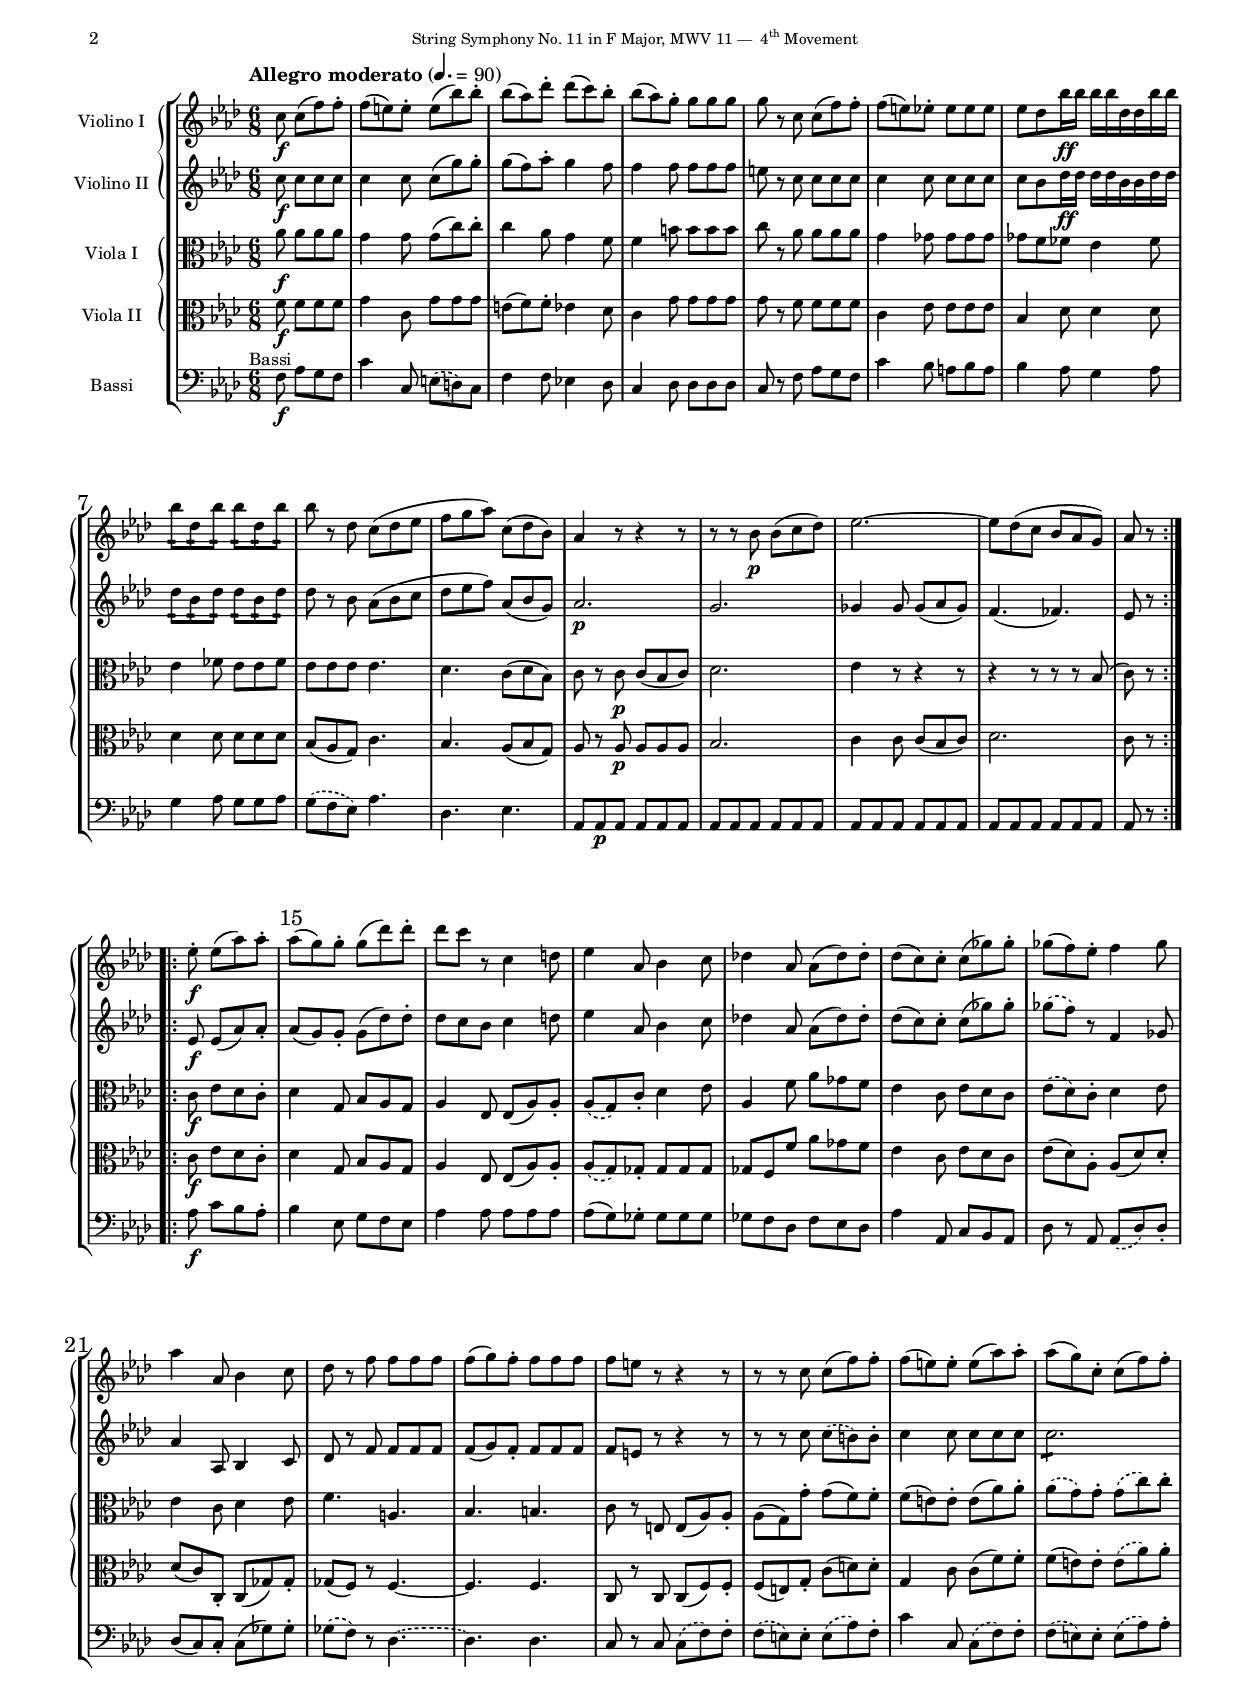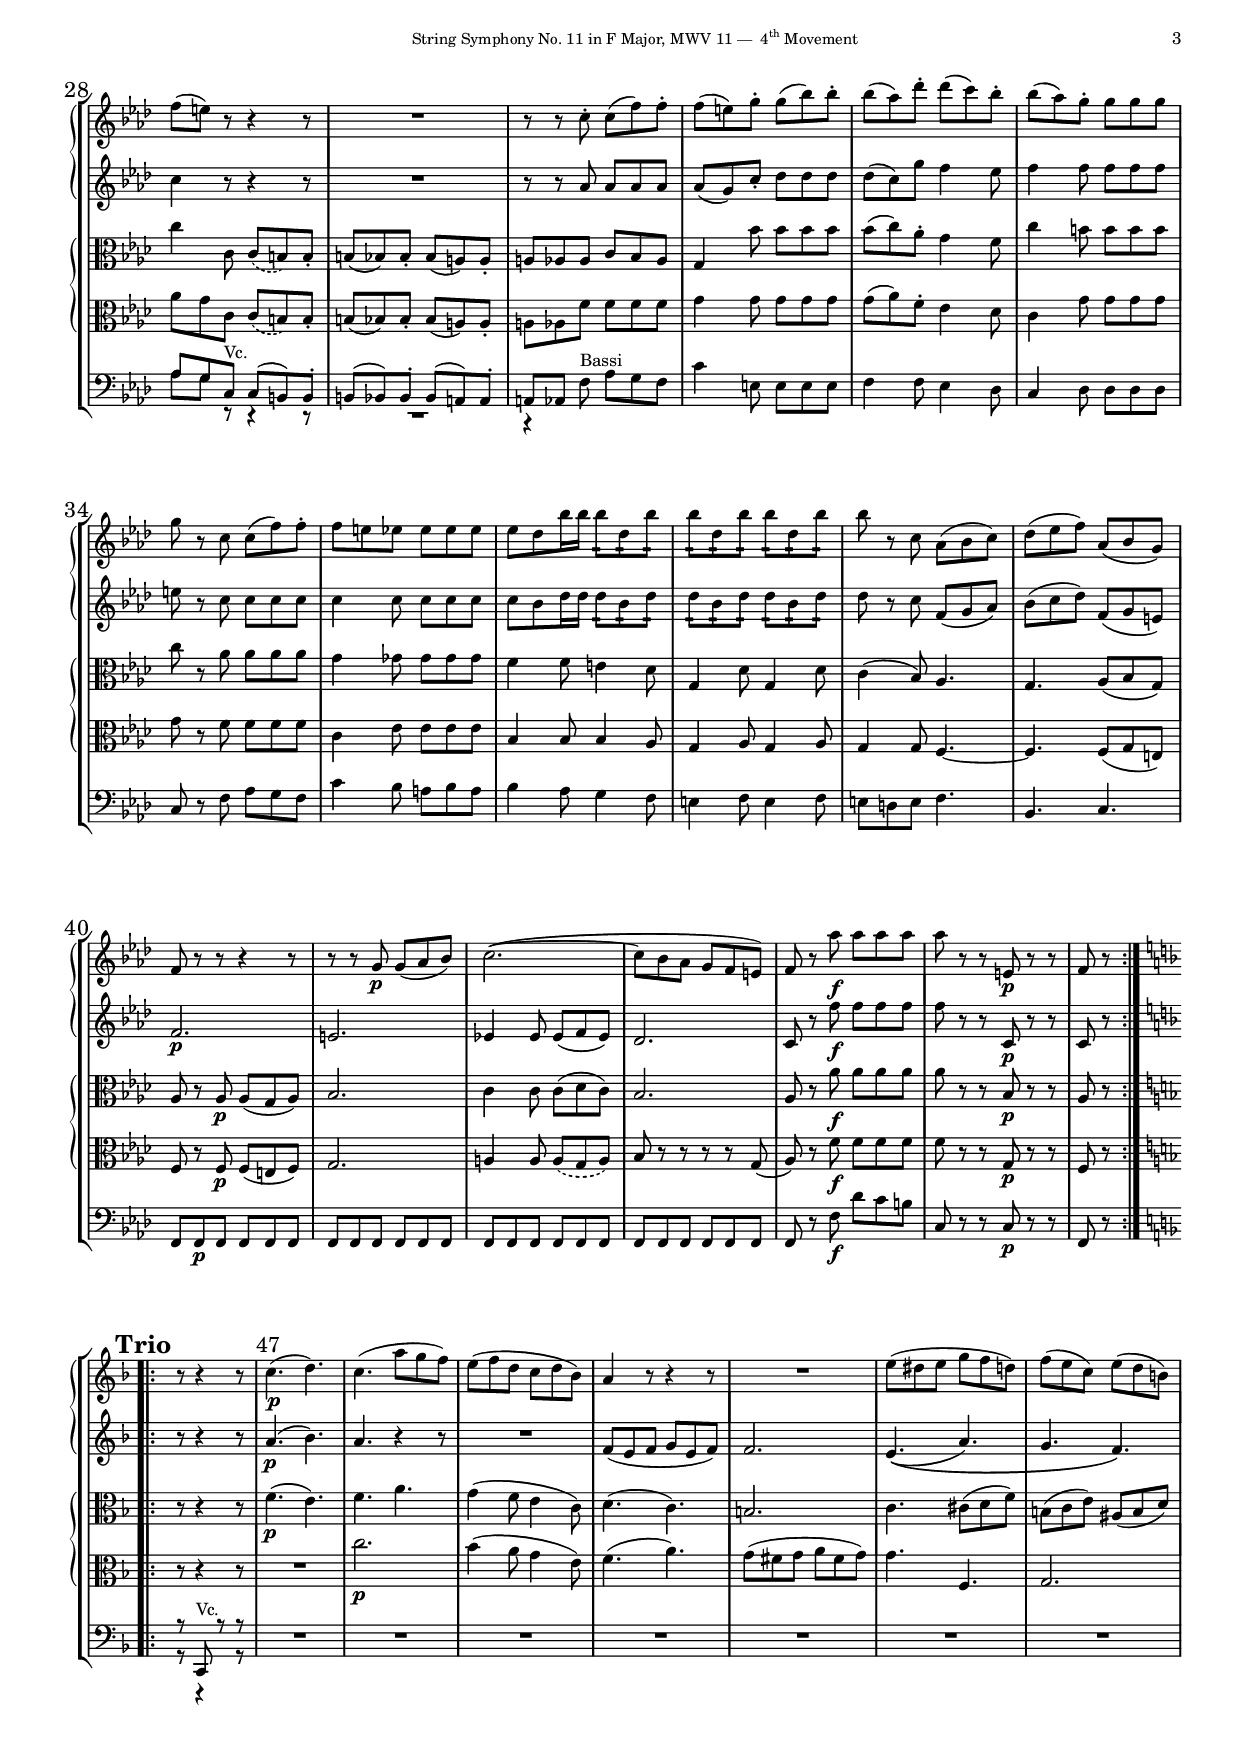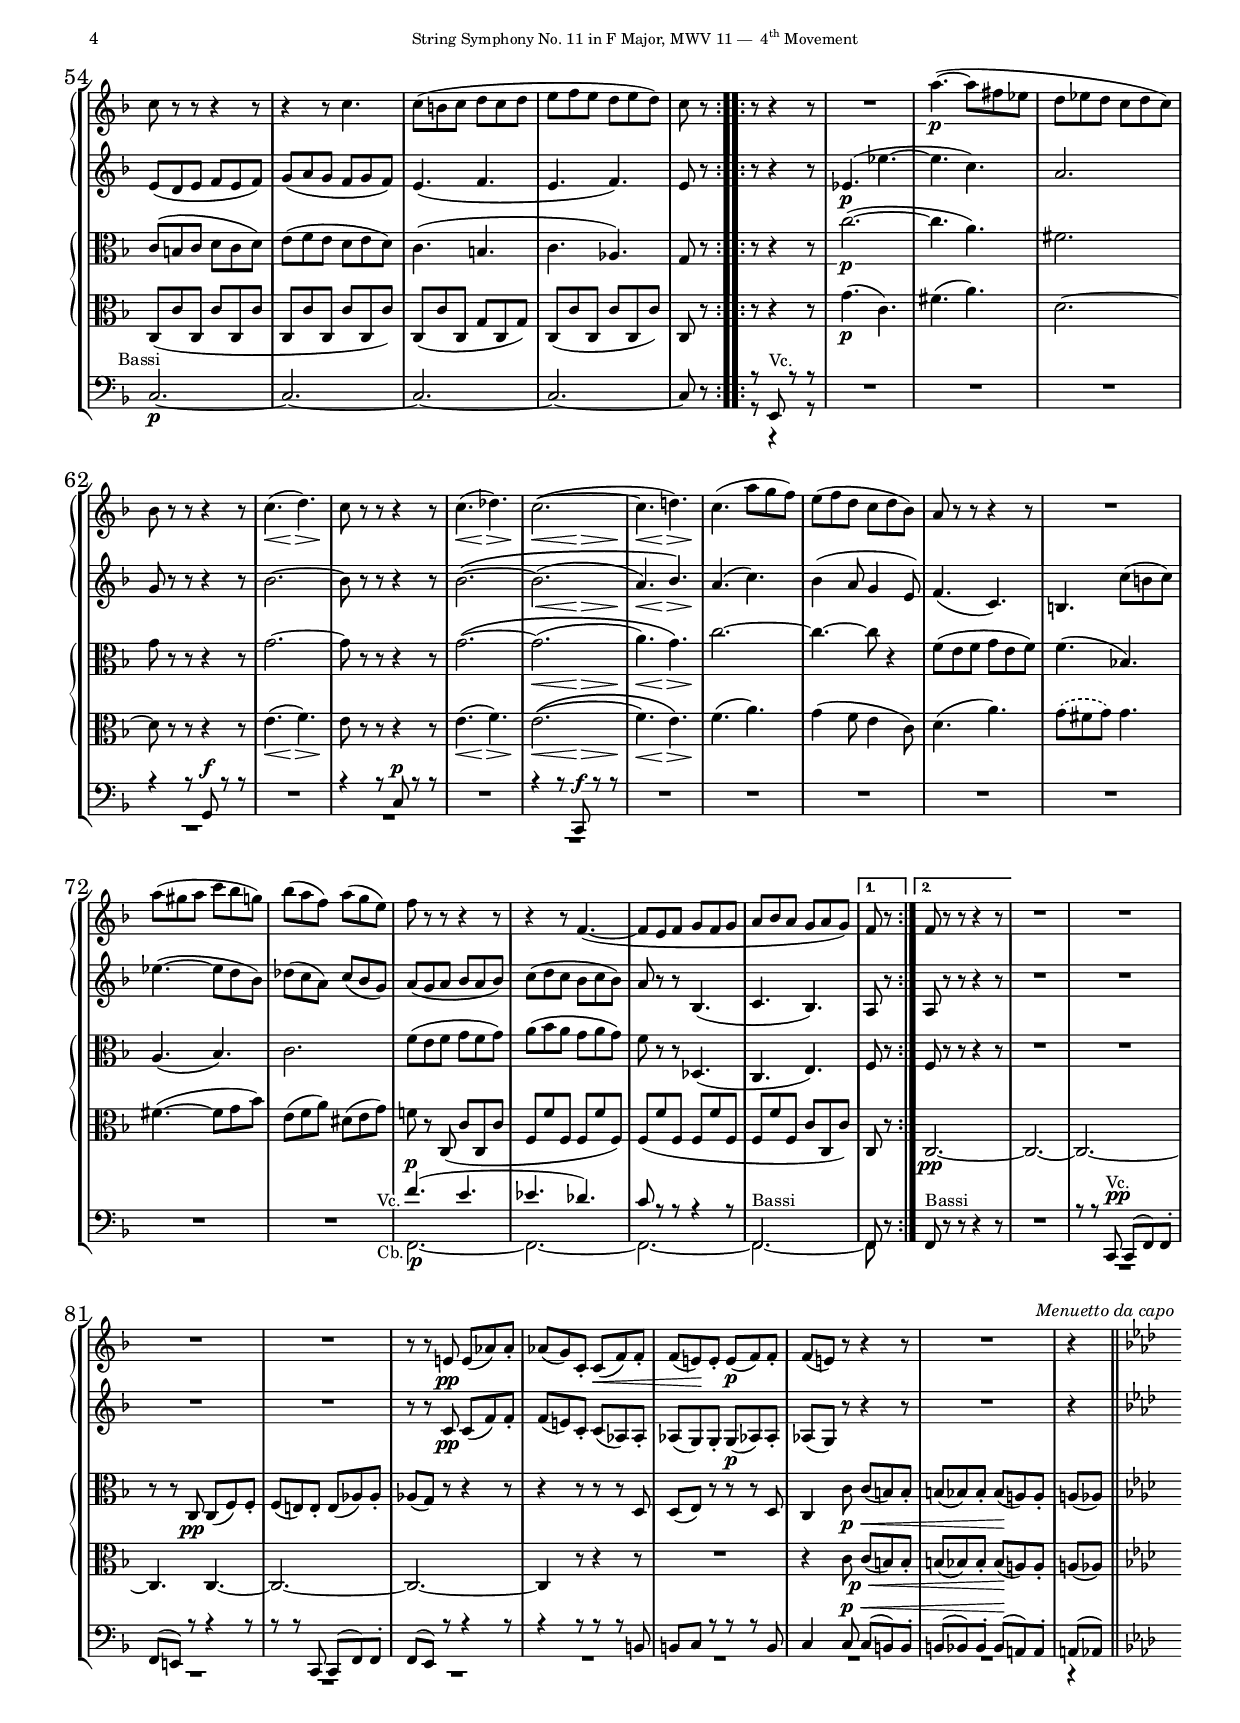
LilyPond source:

%###############################################################################
%#                                 H E A D E R                                 #
%###############################################################################
%
%  Composer           : Felix Mendelssohn (1809 - 1847)
%  work               : String Symphony No. 11 in F Major, MWV 11
%  Source             : Leipziger Ausgabe der Werke, Serie I, Bd.3
%  Type of score      : Score conductor mvt I
%  Typesetter         : Sébastien MANEN
%  date of initiation : Sunday 15 January 2023, 12:23
%
%###############################################################################
%#                          I N C L U D E   F I L E S                          #
%###############################################################################
\version "2.22.1"
\include "./00-Common/Symph11_MWV11_Header.ily"
\include "./00-Common/Symph11_MWV11_PaperConductors.ily"
%  work        : String Symphony No. 11 in F major, MWV 11
%  typesetter  : Sébastien MANEN
%  date        : Sunday 15 January 2023, 12:23
%###############################################################################
%#                           T I M E   S E C T I O N                           #
%###############################################################################
timeMvtI = {
	\time 4/4
}
timeMvtII = {
	\time 2/4
}
timeMvtIII = {
	\time 3/4
}
timeMvtIV = {
	\time 6/8
}
timeMvtV = {
	\time 4/4
}

\include "./00-Common/Symph11_MWV11_LayoutConductors.ily"
%  work        : String Symphony No. 11 in F major, MWV 11
%  typesetter  : Sébastien MANEN
%  date        : Sunday 15 January 2023, 12:23
%###############################################################################
%#                      S H O R T C U T S   S E C T I O N                      #
%###############################################################################
arco = \markup {\italic arco}
bassi = \markup {Bassi}
cb = \markup {Cb.}
pizz = \markup {\italic pizz.}
semprepp = \markup {\italic {sempre} \dynamic pp}
vc = \markup {Vc.}

crescendo = \markup {\italic crescendo}
pcrescendo = \markup { \dynamic p \italic crescendo}
simile = \markup {\italic simile}

adlib = \markup {\italic {ad lib.}}
dolce = \markup {\italic {dolce}}


atempo = \markup {\italic {a tempo}}
crescmarkup = \markup {\italic cresc.}
dimmarkup = \markup {\italic dim.}
pocorit = \markup {\italic {poco rit.}}
rit = \markup {\italic rit.}

markTrio = \mark \markup {
	\abs-fontsize #12 \bold "Trio"
}

markMenuetto = \markup {
	\abs-fontsize #12 \bold "Menuetto"
}

%markMenuettodacapo = {
%	\once \override Score.RehearsalMark.break-visibility = ##(#t #t #t)
%	\once \override Score.RehearsalMark.self-alignment-X = #RIGHT
%	\mark \markup {
%		\abs-fontsize #12 \italic "Menuetto da capo"
%	}
%}
menuettodacapo = {
	\once \override TextScript.self-alignment-X = 1
	s8^\markup {
		\italic {Menuetto da capo}
	}
}

menuettodacapoDown = {
	\once \override TextScript.self-alignment-X = 1
	s8_\markup {
		\italic {Menuetto da capo}
	}
}


mmrPos = #(define-music-function
	(position)
	(number?)
	#{
		\once \override MultiMeasureRest.staff-position = #(- position 2)
	#}
)


hairpinShorten = #(define-music-function
	(shortLength)
	(pair?)
	#{
		\once \override Hairpin.shorten-pair = #shortLength
	#}
)

displayBarNumber = {
	\once \override Score.BarNumber.break-visibility = ##(#t #t #t)
	\once \override Score.BarNumber.self-alignment-X = #-1
}

aIIXoffset = #(define-music-function
	(offset)
	(number?)
	#{
		\once \override CombineTextScript.X-offset = #offset
	#}
)

dynEO = #(define-music-function
	(offset)
	(pair?)
	#{
		\once \override DynamicText.extra-offset = #offset
		\once \override DynamicText.whiteout = ##t
		\once \override DynamicText.whiteout-style = #'outline
	#}
)

beamOffset = #(define-music-function
	(position)
	(pair?)
	#{
		\once \offset positions #position Beam
	#}
)

aIIOmit = \once \omit Voice.CombineTextScript

whiteoutMarkup = {
	\once \override Hairpin.layer = #4
	\once \override TextScript.layer = #3
	\once \override TextScript.whiteout = ##t
	\once \override TextScript.whiteout-style = #'outline
}

beamGap = #(define-music-function
	(gap)
	(number?)
	#{
		\once \override Beam.auto-knee-gap = #gap
	#}
)

markEO = #(define-music-function
	(offset)
	(pair?)
	#{
		\once \override TextScript.layer = #3
		\once \override TextScript.extra-offset = #offset
		\once \override TextScript.whiteout = ##t
		\once \override TextScript.whiteout-style = #'outline
	#}
)

omitMMRN = \omit MultiMeasureRestNumber

tempoExtraOffset = #(define-music-function
	(offset)
	(pair?)
	#{
		\once \override Score.MetronomeMark.extra-offset = #offset
	#}
)

mmrnDown = {
	\once \override MultiMeasureRestNumber.direction = #-1 
}

stemOffset = #(define-music-function
	(offset)
	(number?)
	#{
		\once \offset length #offset Stem
	#}
)

%%%%%%%%%%%%%%%%%%%%%%%%%%%%%%%%%%%%%%%%%%%%%%%%%%%%%%%%%%%%%%%%%%%%%%%%%%%%%%%%




%aIIExtraOffset = #(define-music-function
%	(extraoffset)
%	(pair?)
%	#{
%		\once \override CombineTextScript.extra-offset = #extraoffset
%	#}
%)

%arpeggioPadding = #(define-music-function
%	(padding)
%	(number?)
%	#{
%		\once \override Voice.Arpeggio.padding = #padding
%	#}
%)

%beamLeftTwoRightOne = {
%	\set stemLeftBeamCount = #2
%	\set stemRightBeamCount = #1
%}

%beamLeftOneRightTwo = {
%	\set stemLeftBeamCount = #1
%	\set stemRightBeamCount = #2
%}

%setBeamTriple = { 
%	\set subdivideBeams = ##t
%	\set baseMoment = #(ly:make-moment 1/8)
%	\set beatStructure = 2,2,2
%}

%crescText = #(define-music-function
%	(cresctext)
%	(markup?)
%	#{
%		\once \set crescendoText = \markup {\italic { #cresctext } }
%		\once \set crescendoSpanner = #'text
%	#}
%)
%dimText = #(define-music-function
%	(cresctext)
%	(markup?)
%	#{
%		\once \set decrescendoText = \markup {\italic { #cresctext } }
%		\once \set decrescendoSpanner = #'text
%	#}
%)


%dynSpanYoffset = #(define-music-function
%	(offset)
%	(number?)
%	#{
%		\once \override DynamicTextSpanner.bound-details.right.Y = #offset
%	#}
%)

%hairpinEO = #(define-music-function
%	(offset)
%	(pair?)
%	#{
%		\once \override Hairpin.extra-offset = #offset
%		\once \override Hairpin.whiteout = ##t
%		\once \override Hairpin.whiteout-style = #'outline
%	#}
%)

%InCueContext = {
%	\override Beam.beam-thickness = #0.30 % 0.30
%	\override StemTremolo.beam-thickness = #0.35 % 0.30
%	\override Beam.length-fraction = #0.67 % 0.8
%	\override Stem.length-fraction = #0.8 % 0.8
%%	\override Stem.length = #7
%%	\override Beam.length = #7
%	\set fontSize = #-3 %-3
%}

%OutCueContext = {
%	\revert Beam.beam-thickness
%	\revert StemTremolo.beam-thickness
%	\revert Beam.length-fraction
%	\revert Stem.length-fraction
%%	\override Stem.length = #7
%%	\override Beam.length = #7
%	\unset fontSize
%}

%mmrPos = #(define-music-function
%	(position)
%	(number?)
%	#{
%		\once \override MultiMeasureRest.staff-position = #(- position 2)
%	#}
%)

%mmrLength = #(define-music-function
%	(length)
%	(number?)
%	#{
%		\once \override MultiMeasureRest.space-increment = #length
%	#}
%)

%mmrMinLength = #(define-music-function
%	(length)
%	(number?)
%	#{
%		\once \override MultiMeasureRest.minimum-length = #length
%	#}
%)

%mmrCondens = \once \override MultiMeasureRest.springs-and-rods = #ly:spanner::set-spacing-rods 

%markXoffset = #(define-music-function
%	(offset)
%	(number?)
%	#{
%		\once \override Score.RehearsalMark.self-alignment-X = #(- offset)
%	#}
%)

%markYoffset = #(define-music-function
%	(offset)
%	(number?)
%	#{
%		\once \override Score.RehearsalMark.Y-offset = #offset
%	#}
%)

%noteShift = #(define-music-function
%	(shift)
%	(number?)
%	#{
%		\once \override NoteColumn.force-hshift = #shift
%	#}
%)

%no = {
%	\undo \omit MultiMeasureRestNumber
%}


%ni = {
%	\omit MultiMeasureRestNumber
%}

%ottavaShorten = #(define-music-function
%	(value)
%	(pair?)
%	#{
%		\once \override Staff.OttavaBracket.shorten-pair = #value
%	#}
%)

%setSextolet = {
%	\set subdivideBeams = ##t
%	\set baseMoment = #(ly:make-moment 1/8)
%	\set beatStructure = 2,2,2,2
%	\override TupletNumber.Y-offset = #-3
%	\override TupletNumber.avoid-slur = #'ignore
%}
%unsetSextolet = {
%	\set subdivideBeams = ##f
%	\revert TupletNumber.Y-offset
%	\revert TupletNumber.avoid-slur
%}


%textInSlur = {
%	%\once \override TextScript.outside-staff-priority = 0
%	\once \override TextScript.slur-padding = #0
%	\once \override TextScript.avoid-slur = #'around
%}

%textOsp = #(define-music-function
%	(prio)
%	(number?)
%	#{
%		\once \override TextScript.outside-staff-priority = #prio
%	#}
%)

%tempoDown = \once \override Score.MetronomeMark.direction = #-1 

%tempoXoffset = #(define-music-function
%	(offset)
%	(number?)
%	#{
%		\once \override Score.MetronomeMark.X-offset = #offset
%	#}
%)

%tempoEO = #(define-music-function
%	(offset)
%	(pair?)
%	#{
%		\once \override Score.MetronomeMark.extra-offset = #offset
%	#}
%)


%tupletOffset = #(define-music-function
%	(offset)
%	(number?)
%	#{
%		\once \override TupletNumber.Y-offset = #offset 
%	#}
%)

%tupletExtraOffset = #(define-music-function
%	(offset)
%	(pair?)
%	#{
%		\once \override TupletNumber.extra-offset = #offset 
%	#}
%)

%tupletAvoidSlur = \once \override TupletNumber.avoid-slur = #'ignore

%omitTupletNumber = \once \omit Voice.TupletNumber


%tremoloPosition = #(define-music-function
%	(position)
%	(number?)
%	#{
%		\once \override StemTremolo.Y-offset = #position
%	#}
%)

%trillSpanPadding = #(define-music-function
%	(padding)
%	(number?)
%	#{
%		\once \override TrillSpanner.bound-details.right.padding = #padding
%	#}
%)

%trillSpanCustom = #(define-music-function
%	(length markup)
%	(number? markup?)
%	% function to create a trill spanner with :
%	%	- specified length
%	%	- specified markup
%	#{
%		\once \override TrillSpanner.minimum-length = #length
%		\once \override TrillSpanner.springs-and-rods = #ly:spanner::set-spacing-rods
%		\once \override Score.TrillSpanner.bound-details.left.text = #markup
%	#}
%)

%trillSpanPadding = #(define-music-function
%	(padding)
%	(number?)
%	% function to create a trill spanner with :
%	%	- specified padding to avoid overlap
%	#{
%		\once \override TrillSpanner.bound-details.right.padding = #padding
%	#}
%)


%naturaltrill = \once \override TrillSpanner.bound-details.left.text = \markup {
%	\concat { 
%		\musicglyph #"scripts.trill" \translate #'(0.5 . 1.05) \tiny \natural 
%	}
%}
%flattrill = \once \override TrillSpanner.bound-details.left.text = \markup {
%	\concat { 
%		\musicglyph #"scripts.trill" \translate #'(0.6 . 0.52) \tiny \flat 
%	}
%}
%sharptrill = \once \override TrillSpanner.bound-details.left.text = \markup {
%	\concat { 
%		\musicglyph #"scripts.trill" \translate #'(0.5 . 1.05) \tiny \sharp  
%	}
%}

%trillflat = \markup { 
%	\general-align #X #CENTER 
%	\concat { 
%		\hspace #2.4 \musicglyph #"scripts.trill" 
%		\translate #'(0.5 . 0.49) \tiny \flat 
%	}
%}



%voltaShorten = #(define-music-function
%	(shortLength)
%	(pair?)
%	#{
%		\once \override Score.VoltaBracket.shorten-pair = #shortLength
%	#}
%)

%whiteoutRehearsalMark = {
%	\override Score.StaffSymbol.layer = #4
%	\override Score.RehearsalMark.layer = #3
%	\once \override Score.RehearsalMark.whiteout = ##t
%	%\once \override Score.RehearsalMark.whiteout-style = #'outline
%}



%whiteoutDynamic = {
%	\once \override DynamicText.whiteout = ##t
%	\once \override DynamicText.whiteout-style = #'outline
%}

%whiteoutMetronomeMark = {
%	\once \override Score.MetronomeMark.whiteout = ##t
%	\once \override Score.MetronomeMark.whiteout-style = #'outline
%}



%  work        : String Symphony No. 11 in F major, MWV 11
%  typesetter  : Sébastien MANEN
%  date        : Sunday 15 January 2023, 12:23
%###############################################################################
%#                     S T A F F   N A M E   :   M V T   I                     #
%###############################################################################
nameStaffIMvtI = {
	\set Staff.instrumentName = "Violino I"
}
nameStaffIIMvtI = {
	\set Staff.instrumentName = "Violino II"
}
nameStaffIIIMvtI = {
	\set Staff.instrumentName = "Viola I"
}
nameStaffIVMvtI = {
	\set Staff.instrumentName = "Viola II"
}
nameStaffVMvtI = {
	\set Staff.instrumentName = "Bassi"
}
nameVoiceStaffVMvtI = {
	\set Staff.soloText = \markup { \medium "Vc."}
	\set Staff.soloIIText = \markup { \medium "Cb."}
	\set Staff.aDueText = \markup { \medium "Bassi"}
}
%###############################################################################
%#                     S T A F F   N A M E   :   M V T   I I                   #
%###############################################################################
nameStaffIMvtII = {
	\set Staff.instrumentName = "Violino I"
}
nameStaffIIMvtII = {
	\set Staff.instrumentName = "Violino II"
}
nameStaffIIIMvtII = {
	\set Staff.instrumentName = "Viola I"
}
nameStaffIVMvtII = {
	\set Staff.instrumentName = "Viola II"
}
nameStaffVMvtII = {
	\set Staff.instrumentName = "Bassi"
}
nameVoiceStaffVMvtII = {
	\set Staff.soloText = \markup { \medium "Vc."}
	\set Staff.soloIIText = \markup { \medium "Cb."}
	\set Staff.aDueText = \markup { \medium "Bassi"}
}
nameStaffVIMvtII = {
	\set Staff.instrumentName = \markup {
		\center-column {
			\lower #1 "Timpani" "in d/A"
		}
	}
}
nameStaffVIIMvtII = {
	\set Staff.instrumentName = "Triangel"
}
nameStaffVIIIMvtII = {
	\set Staff.instrumentName = "Becken"
}
%###############################################################################
%#                   S T A F F   N A M E   :   M V T   I I I                   #
%###############################################################################
nameStaffIMvtIII = {
	\set Staff.instrumentName = "Violino I"
}
nameStaffIIMvtIII = {
	\set Staff.instrumentName = "Violino II"
}
nameStaffIIIMvtIII = {
	\set Staff.instrumentName = "Viola I"
}
nameStaffIVMvtIII = {
	\set Staff.instrumentName = "Viola II"
}
nameStaffVMvtIII = {
	\set Staff.instrumentName = "Bassi"
}
nameVoiceStaffVMvtIII = {
	\set Staff.soloText = \markup { \medium "Vc."}
	\set Staff.soloIIText = \markup { \medium "Cb."}
	\set Staff.aDueText = \markup { \medium "Bassi"}
}
%###############################################################################
%#                    S T A F F   N A M E   :   M V T   I V                    #
%###############################################################################
nameStaffIMvtIV = {
	\set Staff.instrumentName = "Violino I"
}
nameStaffIIMvtIV = {
	\set Staff.instrumentName = "Violino II"
}
nameStaffIIIMvtIV = {
	\set Staff.instrumentName = "Viola I"
}
nameStaffIVMvtIV = {
	\set Staff.instrumentName = "Viola II"
}
nameStaffVMvtIV = {
	\set Staff.instrumentName = "Bassi"
}
nameVoiceStaffVMvtIV = {
	\set Staff.soloText = \markup { \medium "Vc."}
	\set Staff.soloIIText = \markup { \medium "Cb."}
	\set Staff.aDueText = \markup { \medium "Bassi"}
}
%###############################################################################
%#                     S T A F F   N A M E   :   M V T   V                     #
%###############################################################################
nameStaffIMvtV = {
	\set Staff.instrumentName = "Violino I"
}
nameStaffIIMvtV = {
	\set Staff.instrumentName = "Violino II"
}
nameStaffIIIMvtV = {
	\set Staff.instrumentName = "Viola I"
}
nameStaffIVMvtV = {
	\set Staff.instrumentName = "Viola II"
}
nameStaffVMvtV = {
	\set Staff.instrumentName = "Bassi"
}
nameVoiceStaffVMvtV = {
	\set Staff.soloText = \markup { \medium "Vc."}
	\set Staff.soloIIText = \markup { \medium "Cb."}
	\set Staff.aDueText = \markup { \medium "Bassi"}
}


%  work        : String Symphony No. 11 in F major, MWV 11
%  typesetter  : Sébastien MANEN
%  date        : Sunday 15 January 2023, 12:23
%###############################################################################
%#                 C O N D U C T O R   S C O R E   F O R M A T                 #
%###############################################################################
formatConductorMvtIV = {
	\override Score.NonMusicalPaperColumn.line-break-permission = ##f
	\override Score.NonMusicalPaperColumn.page-break-permission = ##f
	\overrideProperty Score.NonMusicalPaperColumn.line-break-system-details #'(
		(Y-offset . 3)
		(alignment-distances . (8 9 8 9))
	)
	s2*1 s2.*6 \break
	\overrideProperty Score.NonMusicalPaperColumn.line-break-system-details #'(
		(Y-offset . 59.76)
		(alignment-distances . (8.5 9.5 8.5 9.5))
	)
	s2.*7 s4*1 \break
	\overrideProperty Score.NonMusicalPaperColumn.line-break-system-details #'(
		(Y-offset . 113.12)
		(alignment-distances . (8 9 8 9))
	)
	s2*1 s2.*6 \break
	\overrideProperty Score.NonMusicalPaperColumn.line-break-system-details #'(
		(Y-offset . 168)
		(alignment-distances . (8 9 8 9))
	)
	s2.*7 \pageBreak
	\overrideProperty Score.NonMusicalPaperColumn.line-break-system-details #'(
		(Y-offset . 5.8)
		(alignment-distances . (8 9 8 9.5))
	)
	s2.*6 \break
	\overrideProperty Score.NonMusicalPaperColumn.line-break-system-details #'(
		(Y-offset . 60.74)
		(alignment-distances . (8 9 8 9))
	)
	s2.*6 \break
	\overrideProperty Score.NonMusicalPaperColumn.line-break-system-details #'(
		(Y-offset . 114.35)
		(alignment-distances . (8 9 8 9))
	)
	s2.*6 s4*1 \break
	\overrideProperty Score.NonMusicalPaperColumn.line-break-system-details #'(
		(Y-offset . 167.73)
		(alignment-distances . (8 9 8 9))
	)
	s2*1 s2.*7 \pageBreak
	\overrideProperty Score.NonMusicalPaperColumn.line-break-system-details #'(
		(Y-offset . 5)
		(alignment-distances . (8 10 8 10.5))
	)
	s2.*4 s4*1 s2*1 s2.*3 \break
	\overrideProperty Score.NonMusicalPaperColumn.line-break-system-details #'(
		(Y-offset . 56.82)
		(alignment-distances . (9 10 9 9))
	)
	s2.*10 \break
	\overrideProperty Score.NonMusicalPaperColumn.line-break-system-details #'(
		(Y-offset . 108.93)
		(alignment-distances . (8 9 9.5 13))
	)
	s2.*6 s4*1 s2.*3 \break
	\overrideProperty Score.NonMusicalPaperColumn.line-break-system-details #'(
		(Y-offset . 163.68)
		(alignment-distances . (8 10.5 9 10.5))
	)
	s2.*7 s4*1 s8*1
}

%  work        : String Symphony No. 11 in F major, MWV 11
%  typesetter  : Sébastien MANEN
%  date        : Sunday 15 January 2023, 12:23
%###############################################################################
%#                       T E M P I  C O N D U C T O R S                        #
%###############################################################################
tempiMvtI = {
	\tempo "Adagio" 4=60
	s1*35 s2.
	\tempo "Allegro molto" % bar 36.75
	s4 s1*361
	\tempo "Adagio come Ima" % bar 398
	s1*13
	\tempo "Allegro come Ima" % bar 411
}
tempiMvtII = {
	\tempo "Commodo Schweizerlied" 4 = 75
}
tempiMvtIII = {
	\tempo "Adagio" 4 = 60
}
tempiMvtIV = {
	\tempo "Allegro moderato" 4. = 90
}
tempiMvtV = {
	\tempo "Allegro molto" 2 = 150
	s1*316
	\tempo "poco rit." % bar 315
	s1*2 s2
	\tempo "rit." % bar 317.5
	s2 s1 s4
	\tempo "a tempo" % bar 319.25
	
}
%###############################################################################
%#                            T E M P I   P A R T S                            #
%###############################################################################
tempiPartMvtI = {
	\tag #'(violinI violinII violaI violaI cello basso timpani becken) {
		\tempo "Adagio" 4=60
	}
	s1*35 s2.
	%%%%%%%%%%%%%%%%%%%%%%
	% bar 36.75
	%%%%%%%%%%%%%%%%%%%%%%
	\tag #'(violinI violinII violaI violaI cello basso timpani becken) {
		\tempo "Allegro molto" 
	}
	s4 s1*361
	%%%%%%%%%%%%%%%%%%%%%%
	% bar 398
	%%%%%%%%%%%%%%%%%%%%%%
	\tag #'(violinI violinII violaI violaI cello basso timpani becken) {
		\tempo "Adagio come Ima" 
	}
	s1*13
	%%%%%%%%%%%%%%%%%%%%%%
	% bar 411
	%%%%%%%%%%%%%%%%%%%%%%
	\tag #'(violinII violaI violaI cello basso timpani becken) {
		\tempo "Allegro come Ima" 
	}
	\tag #'(violinI) {
		\tempoExtraOffset #'(0 . -0.3)
		\tempo "Allegro come Ima" 
	}
}
tempiPartMvtII = {
	\tag #'(violinI violinII violaI violaI cello basso timpani becken) {
		\tempo "Commodo Schweizerlied" 4 = 75
	}
}
tempiPartMvtIII = {
	\tag #'(violinI violinII violaI violaI cello basso timpani becken) {
		\tempo "Adagio" 4 = 60
	}
}
tempiPartMvtIV = {
	\tag #'(violinI violinII violaI violaI cello basso timpani becken) {
		\tempo "Allegro moderato" 4. = 90
	}
}
tempiPartMvtV = {
	\tag #'(violinI violinII violaI violaI cello basso timpani becken) {
		\tempo "Allegro molto" 2 = 150
	}
	s1*316
	%%%%%%%%%%%%%%%%%%%%%%
	% bar 315
	%%%%%%%%%%%%%%%%%%%%%%
	\tag #'(violinI violinII violaI violaI cello basso timpani becken) {
		\tempo \markup { 
			\medium \italic "poco rit."
		}
	}
	s1*2 s2
	%%%%%%%%%%%%%%%%%%%%%%
	% bar 317.5
	%%%%%%%%%%%%%%%%%%%%%%
	\tag #'(violinI violinII violaI violaI cello basso timpani becken) {
		\tempo \markup {
			\medium \italic "rit."
		}
	}
	s2 s1 s4
	%%%%%%%%%%%%%%%%%%%%%%
	% bar 319.25
	%%%%%%%%%%%%%%%%%%%%%%
	\tag #'(violinI violinII violaI violaI cello basso timpani becken) {
		\tempo \markup {
			\medium \italic "a tempo"
		}
	}
}

%  work        : String Symphony No. 11 in F major, MWV 11
%  typesetter  : Sébastien MANEN
%  date        : Sunday 15 January 2023, 12:23
%###############################################################################
%#                          M U S I C   S E C T I O N                          #
%###############################################################################
musicViolinIMvtIV = \relative c'' {
	\clef treble
	\key f \minor
	\repeat volta 2 {
		\partial 2 c8\f c( f) f-.
% mesures 1 à 5
		f( e) e-. e( bes') bes-.
		bes( aes) des-. des( c) bes-.
		bes( aes) g-. g g g
		g r c, c( f) f-.
		f( e) ees-. ees ees ees
% mesures 6 à 10
		ees des bes'16\ff bes bes bes des, des bes' bes
		bes8:16 des,: bes': bes: des,: bes':
		bes8 r des, c( des ees
		f g aes) c,( des bes)
		aes4 r8 r4 r8
% mesures 11 à 15
		r r bes\p bes( c des)
		ees2.~
		ees8 des( c bes aes g)
		aes r
	}
	\repeat volta 2 {
		ees'\f-. ees( aes) aes-.
		\displayBarNumber aes( g) g-. g( des') des-.
% mesures 16 à 20
		des c r c,4 d8
		ees4 aes,8 bes4 c8
		des!4 aes8 aes( des) des-.
		des( c) c-. c( ges') ges-.
		ges( f) ees-. f4 ges8
% mesures 21 à 25
		aes4 aes,8 bes4 c8
		des r f f f f
		f( g) f-. f f f
		f e r r4 r8
		r r c c( f) f-.
% mesures 26 à 30
		f( e) e-. e( aes) aes-.
		aes( g) c,-. c( f) f-.
		f( e) r r4 r8
		R2.
		r8 r c-. c( f) f-.
% mesures 31 à 35
		f( e) g-. g( bes) bes-.
		bes( aes) des-. des( c) bes-.
		bes( aes) g-. g g g 
		g r c, c( f) f-.
		f e ees ees ees ees
% mesures 36 à 40
		ees des bes'16 bes bes8:16 des,: bes':
		bes: des,: bes': bes: des,: bes':
		bes8 r c, aes( bes c)
		des( ees f) aes,( bes g)
		f r r r4 r8
% mesures 41 à 45
		r r g\p g( aes bes)
		c2.(~
		c8 bes aes g f e)
		f r aes'\f aes aes aes
		aes r r e,\p r r
% mesures 46 à 50
		f r \key f \major
	}
	\repeat volta 2 { \markTrio
		r r4 r8
		\displayBarNumber c'4.-\offset X-offset 0.5 \p( d)
		c( a'8 g f)
		e( f d c d bes)
		a4 r8 r4 r8
% mesures 51 à 55
		R2.
		e'8( dis e g f d)
		f( e c) e( d b)
		c8 r r r4 r8
		r4 r8 c4.
% mesures 56 à 60
		c8( b c d c d
		e f e d e d)
		c r
	}
	\repeat volta 2 {
		r8 r4 r8
		R2.
		\dynEO #'(0 . 1) a'4.\p(~ a8 fis ees
% mesures 61 à 65
		d ees d c d c)
		bes r r r4 r8
		\hairpinShorten #'(0 . 1.3) c4.(\< << d) {\hairpinShorten #'(-1.3 . 0) s8\> s s\!}>>
		c8 r r r4 r8
		\hairpinShorten #'(0 . 1.3) c4.(\< << des) {\hairpinShorten #'(-1.3 . 0) s8\> s s\!} >>
% mesures 66 à 70
		<< c2.(~ {s8\< s s s\> s s\!} >>
		\hairpinShorten #'(0 . 1.3) c4.\< << d!) {\hairpinShorten #'(-1.3 . 0) s8\> s s\!} >>
		c4.( a'8 g f)
		e( f d c d bes)
		a r r r4 r8
% mesures 71 à 75
		R2.
		a'8( gis a c bes g)
		bes( a f) a( g e)
		f r r r4 r8
		r4 r8 f,4.(~
% mesures 76 à 80
		f8 e f g f g
		a bes a g a g)
	}
	\alternative {
		{
			\set Timing.measureLength = #(ly:make-moment 1/4)
			f8 r
		}
		{
			\set Timing.measureLength = #(ly:make-moment 3/4)
			f8 r r r4 r8
		}
	}
	R2.*4
	
% mesures 81 à 85
	
	
	r8 r e!\pp e( aes) aes-.
	aes( g) c,-. c(\< f) f-.
	f( e!)\! e-. e(\p f) f-.
% mesures 86 à 88
	f( e!) r r4 r8
	R2.
	r4 \bar "||" \key f \minor \menuettodacapo 
}

%  work        : String Symphony No. 11 in F major, MWV 11
%  typesetter  : Sébastien MANEN
%  date        : Sunday 15 January 2023, 12:23
%###############################################################################
%#                          M U S I C   S E C T I O N                          #
%###############################################################################
musicViolinIIMvtIV = \relative c'' {
	\clef treble
	\key f \minor
	\repeat volta 2 {
		\partial 2 c8\f c c c
% mesures 1 à 5
		c4 c8 c( g') g-.
		g( f) aes-. g4 f8
		f4 f8 f f f
		e r c c c c
		c4 c8 c c c
% mesures 6 à 10
		c bes des16\ff des des des bes bes des des
		des8:16 bes: des: des: bes: des:
		des8 r bes aes( bes c
		des ees f) aes,( bes g)
		aes2.\p
% mesures 11 à 15
		g
		ges4 ges8 ges( aes ges)
		f4.( fes)
		ees8 r
	}
	\repeat volta 2 {
		ees\f ees( aes) aes-.
		aes( g) g-. g( des') des-.
% mesures 16 à 20
		des c bes c4 d8
		ees4 aes,8 bes4 c8
		des!4 aes8 aes( des) des-.
		des( c) c-. c( ges') ges-.
		\slurDashed ges( f) \slurSolid r f,4 ges8
% mesures 21 à 25
		aes4 aes,8 bes4 c8
		des r f f f f
		f( g) f-. f f f
		f e r r4 r8
		r r c' \once \slurDashed c( b) b-.
% mesures 26 à 30
		c4 c8 c c c
		c2.:8
		c4 r8 r4 r8
		R2.
		r8 r aes aes aes aes
% mesures 31 à 35
		aes( g) c-. des des des
		des( c) g' f4 ees8
		f4 f8 f f f 
		e r c c c c
		c4 c8 c c c
% mesures 36 à 40
		c bes des16 des des8:16 bes: des: 
		des: bes: des: des: bes: des: 
		des8 r c f,( g aes)
		bes( c des) f,( g e)
		f2.\p
% mesures 41 à 45
		e
		ees!4 ees8 ees( f ees)
		des2.
		c8 r f'\f f f f
		f r r c,\p r r
% mesures 46 à 50
		c r
	}
	\repeat volta 2 { \key f \major \markTrio
		r8 r4 r8
		a'4.(\p bes)
		a4. r4 r8
		R2.
		f8( e f g e f)
% mesures 51 à 55
		f2.
		e4.\(( a)
		g f\)
		e8( d e f e f)
		g( a g f g f)
% mesures 56 à 60
		e4.( f
		e f)
		e8 r
	}
	\repeat volta 2 {
		r8 r4 r8
		ees4.(\p ees'~
		ees c)
% mesures 61 à 65
		a2.
		g8 r r r4 r8
		bes2.~
		bes8 r r r4 r8
		\shape #'((0 . -1.5)(0 . -0.8)(0 . -0.8)(0 . 0)) PhrasingSlur bes2.~\(
% mesures 66 à 70
		<< bes2.( {\hairpinShorten #'(0.5 . 0) s8\< s s s\> s s\!} >>
		\hairpinShorten #'(0 . 1.3) a4.)\< << \once \stemUp bes\) {\hairpinShorten #'(-1.3 . 0) s8\> s s\!} >> 
		a4.( c)
		bes4( a8 g4 e8)
		f4.( c)
% mesures 71 à 75
		b4. c'8( b c)
		ees4.(~ ees8 d bes)
		des( c a) c( bes g)
		a( g a bes a bes)
		c( d c bes c bes)
% mesures 76 à 80
		a r r bes,4.(
		c bes)
	}
	\alternative {
		{
			\set Timing.measureLength = #(ly:make-moment 1/4)
			a8 r
		}
		{
			\set Timing.measureLength = #(ly:make-moment 3/4)
			a r r r4 r8
		}
	}
	R2.*4
	
% mesures 81 à 85
	
	
	r8 r c\pp c( f) f-.
	f( e!) c-. c( aes) aes-.
	aes( g) g-. g(\p aes!) aes-.
% mesures 86 à 88
	aes( g) r r4 r8
	R2.
	r4 \bar "||" \key f \minor s8 
}

%  work        : String Symphony No. 11 in F major, MWV 11
%  typesetter  : Sébastien MANEN
%  date        : Sunday 15 January 2023, 12:23
%###############################################################################
%#                          M U S I C   S E C T I O N                          #
%###############################################################################
musicViolaIMvtIV = \relative c'' {
	\clef alto
	\key f \minor
	\repeat volta 2 {
		\partial 2 aes8\f aes aes aes
% mesures 1 à 5
		g4 g8 g( c) c-.
		c4 aes8 g4 f8
		f4 b8 b b b
		c8 r  aes  aes aes aes
		g4 ges8 ges ges ges
% mesures 6 à 10
		ges f fes ees4 fes8
		ees4 fes8 ees8 ees fes
		ees ees ees ees4.
		des c8( des bes)
		c r c\p c( bes c)
% mesures 11 à 15
		des2.
		ees4 r8 r4 r8
		r4 r8 r r bes(
		c) r
	}
	\repeat volta 2 {
		c8\f ees des c-.
		des4 g,8 bes aes g
% mesures 16 à 20
		aes4 ees8 ees( aes) aes-.
		\once \slurDashed aes( g) c-. des4 ees8
		aes,4 f'8 aes ges f
		ees4 c8 ees des c
		\once \slurDashed ees( des) c-. des4 ees8
% mesures 21 à 25
		ees4 c8 des4 ees8
		f4. a,
		bes b
		c8 r e, e( aes) aes-.
		aes( g) g'-. g( f) f-.
% mesures 26 à 30
		f( e) e-. e( aes) aes-.
		\once \slurDashed aes( g) g-. \once \slurDashed g( c) c-.
		c4 c,8 \once \slurDashed c( b) b-.
		b( bes) bes-. bes( a) a-.
		a aes aes c bes aes
% mesures 31 à 35
		g4 bes'8 bes bes bes
		bes( c) aes-. g4 f8
		c'4 b8 b b b 
		c r aes aes aes aes
		g4 ges8 ges ges ges
% mesures 36 à 40
		f4 f8 e4 des8
		g,4 des'8 g,4 des'8
		c4( bes8) aes4.
		g4. aes8( bes g)
		aes8 r aes\p aes( g aes)
% mesures 41 à 45
		bes2.
		c4 c8 c( des c)
		bes2.
		aes8 r aes'\f aes aes aes
		aes r r bes,\p r r
% mesures 46 à 50
		aes r \key f \major \markTrio
	}
	\repeat volta 2 { 
		r8 r4 r8
		f'4.(\p e)
		f a
		g4( f8 e4 c8)
		d4.( c)
% mesures 51 à 55
		b2.
		c4. cis8( d f)
		b,( c e) ais,( b d)
		c( b c d c d)
		e( f e d e d)
% mesures 56 à 60
		c4.( b
		c aes)
		g8 r
	}
	\repeat volta 2 {
		r8 r4 r8
		\dynEO #'(0 . 1) c'2.(~\p
		c4. a)
% mesures 61 à 65
		fis2.
		g8 r r r4 r8
		g2.~
		g8 r r r4 r8
		g2.\(~
% mesures 66 à 70
		<< g2.( {s8\< s s s\> s s\!} >>
		\hairpinShorten #'(0 . 1.3) a4.)\< << g\) {\hairpinShorten #'(-1.3 . 0) s8\> s s\! } >>
		c2.~
		c4.~ c8 r4
		f,8( e f g e f)
% mesures 71 à 75
		f4.( bes,!)
		a( bes)
		c2.
		f8( e f g f g)
		a( bes a g a g)
% mesures 76 à 80
		f r r des,4.(
		c e)
	}
	\alternative {
		{
			\set Timing.measureLength = #(ly:make-moment 1/4)
			f8 r
		}
		{
			\set Timing.measureLength = #(ly:make-moment 3/4)
			f8 r r r4 r8
		}
	}
	R2.*2
	
% mesures 81 à 85
	r8 r c\pp c( f) f-.
	f( e!) e-. e( aes) aes-.
	aes( g) r r4 r8
	r4 r8 r r d
	d( e) r r r d
% mesures 86 à 88
	c4 c'8\p\< c( b) b-.
	b( bes) bes-. bes(\! a!) a-.
	a!([ aes)] \bar "||" \key f \minor s8
}

%  work        : String Symphony No. 11 in F major, MWV 11
%  typesetter  : Sébastien MANEN
%  date        : Sunday 15 January 2023, 12:23
%###############################################################################
%#                          M U S I C   S E C T I O N                          #
%###############################################################################
musicViolaIIMvtIV = \relative c' {
	\clef alto
	\key f \minor
	\repeat volta 2 {
		\partial 2 \dynEO #'(0 . 1) f8\f f f f
% mesures 1 à 5
		g4 c,8 g'8 g g
		e( f) f-. ees4 des8
		c4 g'8 g g g
		g r f f f f
		c4 ees8 ees ees ees
% mesures 6 à 10
		bes4 des8 des4 des8
		des4 des8 des des des
		bes( aes g) c4.
		bes aes8( bes g)
		aes8 r aes\p aes aes aes
% mesures 11 à 15
		bes2. 
		c4 c8 c( bes c)
		des2.
		c8 r
	}
	\repeat volta 2 {
		c8\f ees des c-.
		des4 g,8 bes aes g
% mesures 16 à 20
		aes4 ees8 ees( aes) aes-.
		\once \slurDashed aes( g) ges-. ges ges ges
		ges f f' aes ges f
		ees4 c8 ees des c
		ees( des) aes-. aes( des) des-.
% mesures 21 à 25
		des( c) c,-. c( ges') ges-.
		ges( f) r f4.~
		f f
		c8 r c c( f) f-.
		f( e) g-. c( d!) d-.
% mesures 26 à 30
		g,4 c8 c( f) f-.
		f( e) e-. \once \slurDashed e( aes) aes-.
		aes g c, \once \slurDashed c( b) b-.
		b( bes) bes-. bes( a) a-.
		a aes f' f f f
% mesures 31 à 35
		g4 g8 g g g
		g( aes) f-. ees4 des8
		c4 g'8 g g g
		g r f f f f
		c4 ees8 ees ees ees
% mesures 36 à 40
		bes4 bes8 bes4 aes8
		g4 aes8 g4 aes8
		g4 g8 f4.~
		f f8( g e)
		f r f\p f( e f)
% mesures 41 à 45
		g2.
		a4 a8 \once \slurDashed a( g a)
		bes8 r r r r g(
		aes) r f'\f f f f
		f r r g,\p r r
% mesures 46 à 50
		f r \key f \major \markTrio
	}
	\repeat volta 2 {
		r8 r4 r8
		R2.
		c''2.\p
		bes4( a8 g4 e8)
		f4.( a)
% mesures 51 à 55
		g8( fis g a fis g)
		g4. f,
		g2.
		c,8( c' c, c' c, c'
		c, c' c, c' c, c')
% mesures 56 à 60
		c,( c' c, g' c, g')
		c,( c' c, c' c, c')
		c, r
	}
	\repeat volta 2 {
		r8 r4 r8
		g''4.(\p c,)
		fis( a)
% mesures 61 à 65
		d,2.~
		d8 r r r4 r8
		\hairpinShorten #'(0 . 1.3) e4.(\< << f) {\hairpinShorten #'(-1.3 . 0) s8\> s s\!} >>
		e8\! r r r4 r8
		\hairpinShorten #'(0 . 1.3) e4.(\< << f) {\hairpinShorten #'(-1.3 . 0) s8\> s s\!}>>
% mesures 66 à 70
		<< e2.\( ( {s8\< s s s\> s s\!} >>
		\hairpinShorten #'(0 . 1.3) f4.\<) << e\) {\hairpinShorten #'(-1.3 . 0) s8\> s s\!} >>
		f4.( a)
		g4( f8 e4 c8)
		d4.( a')
% mesures 71 à 75
		\once \slurDashed g8( fis g) g4.
		fis4.~( fis8 g bes)
		e,( f a) dis,( e g)
		f! r c,( c' c, c'
		f, f' f, f f' f,)
% mesures 76 à 80
		f( f' f, f f' f,
		f f' f, c' c, c')
	}
	\alternative {
		{
			\set Timing.measureLength = #(ly:make-moment 1/4)
			c, r
		}
		{
			\set Timing.measureLength = #(ly:make-moment 3/4)
			c2.\pp~
		}
	}
	c~
	c~
% mesures 81 à 85
	c4. c~
	c2.~
	c~
	c4 r8 r4 r8
	R2.
% mesures 86 à 88
	r4 c'8-\offset X-offset 1 \p\< c( b) b-.
	b( bes) bes-. bes(\! a!) a-.
	a!([ aes)] \bar "||" \key f \minor s8
}

%  work        : String Symphony No. 11 in F major, MWV 11
%  typesetter  : Sébastien MANEN
%  date        : Sunday 15 January 2023, 12:23
%###############################################################################
%#                          M U S I C   S E C T I O N                          #
%###############################################################################
musicCelloMvtIV = \relative c {
	\clef bass
	\key f \minor
	\repeat volta 2 {
		\partial 2 \aIIXoffset #-3.5 f8\f aes g f
% mesures 1 à 5
		c'4 c,8 \once \slurDashed e( d) c
		f4 f8 ees!4 des8
		c4 des8 des des des
		c r f aes g f
		c'4 bes8 a bes a
% mesures 6 à 10
		bes4 aes8 g4 aes8
		g4 aes8 g g aes
		\once \slurDashed g( f ees) aes4.
		des, ees
		aes,8 aes\p aes aes aes aes 
% mesures 11 à 15
		aes aes aes aes aes aes 
		aes aes aes aes aes aes 
		aes aes aes aes aes aes 
		aes r
	}
	\repeat volta 2 {
		aes'\f c bes aes-.
		bes4 ees,8 g f ees
% mesures 16 à 20
		aes4 aes8 aes aes aes
		aes( g) ges-. ges ges ges
		ges f des f ees des
		aes'4 aes,8 c bes aes
		des r aes \once \slurDashed aes( des) des-.
% mesures 21 à 25
		des( c) c-. c( ges') ges-.
		\slurDashed ges( f) r \once \tieDashed des4.~
		des des
		c8 r c c( f) f-.
		f( e) e-. e( aes) f-.
% mesures 26 à 30
		c'4 c,8 c( f) f-.
		f( e) e-. e( aes) aes-. \slurSolid
		\partCombineApart aes g c,^\vc c( b) b-.
		b( bes) bes-. bes( a) a-.
		a[ aes] \partCombineAutomatic f'8 aes g f
% mesures 31 à 35
		c'4 e,8 e e e
		f4 f8 ees4 des8
		c4 des8 des des des
		c r f aes g f
		c'4 bes8 a bes a
% mesures 36 à 40
		bes4 aes8 g4 f8
		e4 f8 e4 f8
		e8 d e f4.
		bes, c
		f,8 f\p f f f f 
% mesures 41 à 45
		f f f f f f 
		f f f f f f 
		f f f f f f 
		f r f'\f des' c b
		c, r r c\p r r
% mesures 46 à 50
		f, r \key f \major \markTrio \break
	}
	\repeat volta 2 {
		\partCombineApart r8 c^\vc r r \partCombineAutomatic
		R2.*7
		
		
		
% mesures 51 à 55
		
		
		
		\aIIXoffset #-4 c'2.~\p
		c~
% mesures 56 à 60
		c~
		c~
		c8 r
	}
	\repeat volta 2 {
		\partCombineApart r8 e,^\vc r r \partCombineAutomatic
		R2.*3
		
% mesures 61 à 65
		
		\partCombineApart r4 r8 g\f r r \partCombineAutomatic
		R2.
		\partCombineApart r4 r8 c\p r r \partCombineAutomatic
		R2.
% mesures 66 à 70
		\partCombineApart r4 r8 \dynEO #'(0 . -2) c,\f r r \partCombineAutomatic
		R2.*7
		
		
		
% mesures 71 à 75
		
		
		
		\shape #'((0 . 0)(0 . -0.3)(0 . -0.3)(0 . 0)) Slur \whiteoutMarkup f''4.(\p-\offset X-offset -3.8 ^\vc e
		ees des)
% mesures 76 à 80
		c8 r r r4 r8
		f,,2.^\bassi
	}
	\alternative {
		{
			\set Timing.measureLength = #(ly:make-moment 1/4)
			f8 r
		}
		{
			\set Timing.measureLength = #(ly:make-moment 3/4)
			f8 r r r4 r8
		}
	}
	R2.
	\partCombineApart r8 r8 c^\vc-\offset X-offset 1 \pp c( f) f-.
% mesures 81 à 85
	f( e!) r r4 r8
	r8 r c c( f) f-.
	f( e) r r4 r8
	r4 r8 r r b'
	b c r r r b
% mesures 86 à 88
	c4 c8\p\< c( b) b-.
	b( bes) bes-. bes(\! a!) a-.
	a![( aes]) \bar "||" \key f \minor s
}

%  work        : String Symphony No. 11 in F major, MWV 11
%  typesetter  : Sébastien MANEN
%  date        : Sunday 15 January 2023, 12:23
%###############################################################################
%#                          M U S I C   S E C T I O N                          #
%###############################################################################
musicBassoMvtIV = \relative c {
	\clef bass
	\key f \minor
	\repeat volta 2 {
		\partial 2 f8\f aes g f
% mesures 1 à 5
		c'4 c,8 \once \slurDashed e( d) c
		f4 f8 ees!4 des8
		c4 des8 des des des
		c r f aes g f
		c'4 bes8 a bes a
% mesures 6 à 10
		bes4 aes8 g4 aes8
		g4 aes8 g g aes
		\once \slurDashed g( f ees) aes4.
		des, ees
		aes,8 aes\p aes aes aes aes 
% mesures 11 à 15
		aes aes aes aes aes aes 
		aes aes aes aes aes aes 
		aes aes aes aes aes aes 
		aes r
	}
	\repeat volta 2 {
		aes'\f c bes aes-.
		bes4 ees,8 g f ees
% mesures 16 à 20
		aes4 aes8 aes aes aes
		aes( g) ges-. ges ges ges
		ges f des f ees des
		aes'4 aes,8 c bes aes
		des r aes \once \slurDashed aes( des) des-.
% mesures 21 à 25
		des( c) c-. c( ges') ges-.
		\slurDashed ges( f) r \once \tieDashed des4.~
		des des
		c8 r c c( f) f-.
		f( e) e-. e( aes) f-.
% mesures 26 à 30
		c'4 c,8 c( f) f-.
		f( e) e-. e( aes) aes-. \slurSolid
		aes g r r4 r8
		\mmrPos #-6 R2.
		r4 f8 aes g f
% mesures 31 à 35
		c'4 e,8 e e e
		f4 f8 ees4 des8
		c4 des8 des des des
		c r f aes g f
		c'4 bes8 a bes a
% mesures 36 à 40
		bes4 aes8 g4 f8
		e4 f8 e4 f8
		e8 d e f4.
		bes, c
		f,8 f\p f f f f 
% mesures 41 à 45
		f f f f f f 
		f f f f f f 
		f f f f f f 
		f r f'\f des' c b
		c, r r c\p r r
% mesures 46 à 50
		f, r \key f \major \markTrio
	}
	\repeat volta 2 {
		r8 r4 r8
		R2.*7
		
		
		
% mesures 51 à 55
		
		
		
		c'2.~\p
		c~
% mesures 56 à 60
		c~
		c~
		c8 r
	}
	\repeat volta 2 {
		r8 r4 r8
		R2.*3
		
% mesures 61 à 65
		
		\mmrPos #-7 R2.
		R2.
		R2.
		R2.
% mesures 66 à 70
		\mmrPos #-10 R2.
		R2.*7
		
		
		
% mesures 71 à 75
		
		
		
		f,2.~-\offset X-offset 0.5 \p-\offset X-offset -3.8 _\cb
		f~
% mesures 76 à 80
		f~
		f~
	}
	\alternative {
		{
			\set Timing.measureLength = #(ly:make-moment 1/4)
			f8 r
		}
		{
			\set Timing.measureLength = #(ly:make-moment 3/4)
			f8 r r r4 r8
		}
	}
	R2.
	\mmrPos #-10 R
% mesures 81 à 85
	\mmrPos #-8 R
	\mmrPos #-10 R
	\mmrPos #-8 R
	R
	R
% mesures 86 à 88
	R
	R
	r4 \bar "||" \key f \minor s8
}

%###############################################################################
%#                          S C O R E   S E C T I O N                          #
%###############################################################################
\book{
	\header {
		subtitle = \markup {
			\abs-fontsize #12 \sans
			\center-column {
				"4th movement"
			}
		}
		subsubtitle = \markup { 
			"String Symphony No. 11 in F Major, MWV 11 — " 
			\concat {"4" \super th} "Movement"
		}
		instrument = \markup {
			""
		}
	}
	\score {
		<<
			\new StaffGroup <<
				\new GrandStaff <<
					\new Staff <<
						\new Voice {
							\formatConductorMvtIV
						}
						\new Voice {
							\tempiMvtIV
						}
						\new Voice {
							\timeMvtIV \nameStaffIMvtIV \musicViolinIMvtIV
						}
					>>
					\new Staff { 
						\timeMvtIV \nameStaffIIMvtIV \musicViolinIIMvtIV
					}
				>>
				\new GrandStaff <<
					\new Staff {
						\timeMvtIV \nameStaffIIIMvtIV \musicViolaIMvtIV
					}
					\new Staff { 
						\timeMvtIV \nameStaffIVMvtIV \musicViolaIIMvtIV
					}
				>>
				\new Staff \with { \nameVoiceStaffVMvtIV } {
					\timeMvtIV \nameStaffVMvtIV \partCombine \musicCelloMvtIV \musicBassoMvtIV
				}
			>>
		>>
		\header {
			breakbefore = ##t
		}
		\layout {
		}
	}
}
